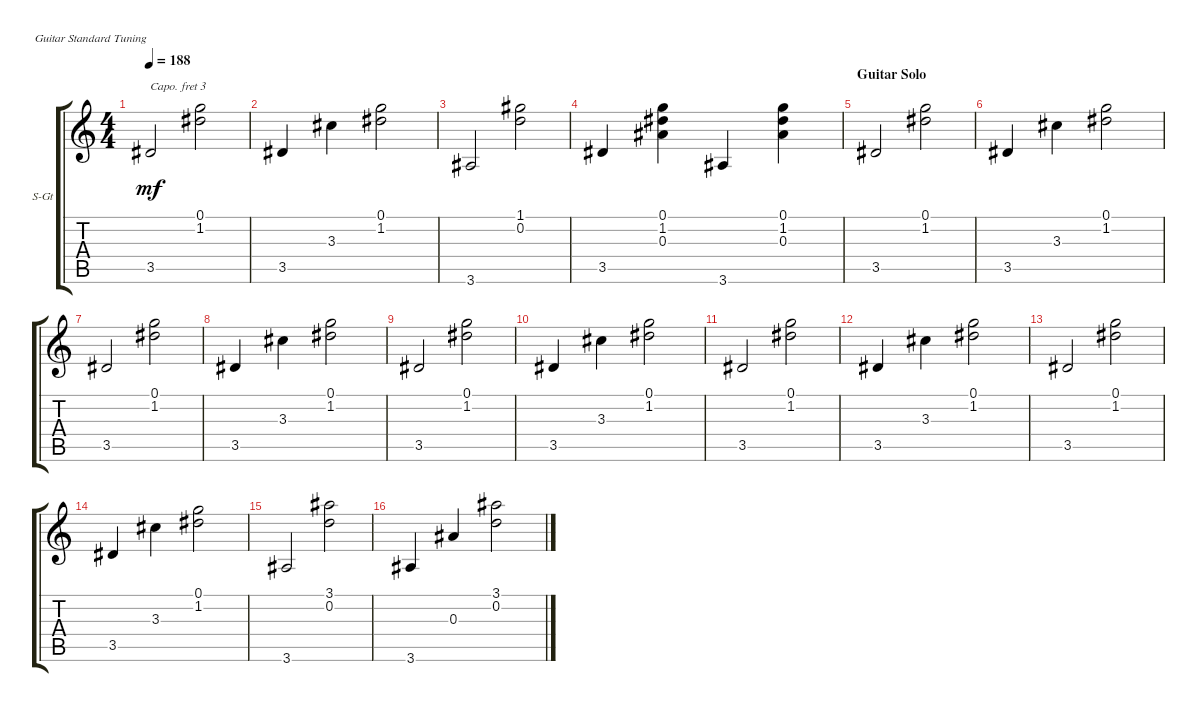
\defaultSystemsLayout 4
\bracketExtendMode groupsimilarinstruments
\firstSystemTrackNameOrientation horizontal
\otherSystemsTrackNameOrientation horizontal
\track ("Steel Guitar" "S-Gt") {instrument acousticguitarsteel}
\staff {score tabs}
\capo 3
\tuning (E4 B3 G3 D3 A2 E2)
\ts (4 4)
\tempo 188
\clef g2
\ks c
3.5.2{dy mf} (0.1 1.2).2 |
3.5.4 3.3.4 (1.2 0.1).2 |
3.6.2 (1.1 0.2).2 |
3.5.4 (0.1 1.2 0.3).4 3.6.4 (0.1 1.2 0.3).4 |
\section ("" "Guitar Solo")
3.5.2 (0.1 1.2).2 |
3.5.4 3.3.4 (1.2 0.1).2 |
3.5.2 (0.1 1.2).2 |
3.5.4 3.3.4 (1.2 0.1).2 |
3.5.2 (0.1 1.2).2 |
3.5.4 3.3.4 (1.2 0.1).2 |
3.5.2 (0.1 1.2).2 |
3.5.4 3.3.4 (1.2 0.1).2 |
3.5.2 (0.1 1.2).2 |
3.5.4 3.3.4 (1.2 0.1).2 |
3.6.2 (3.1 0.2).2 |
3.6.4 0.3.4 (0.2 3.1).2
